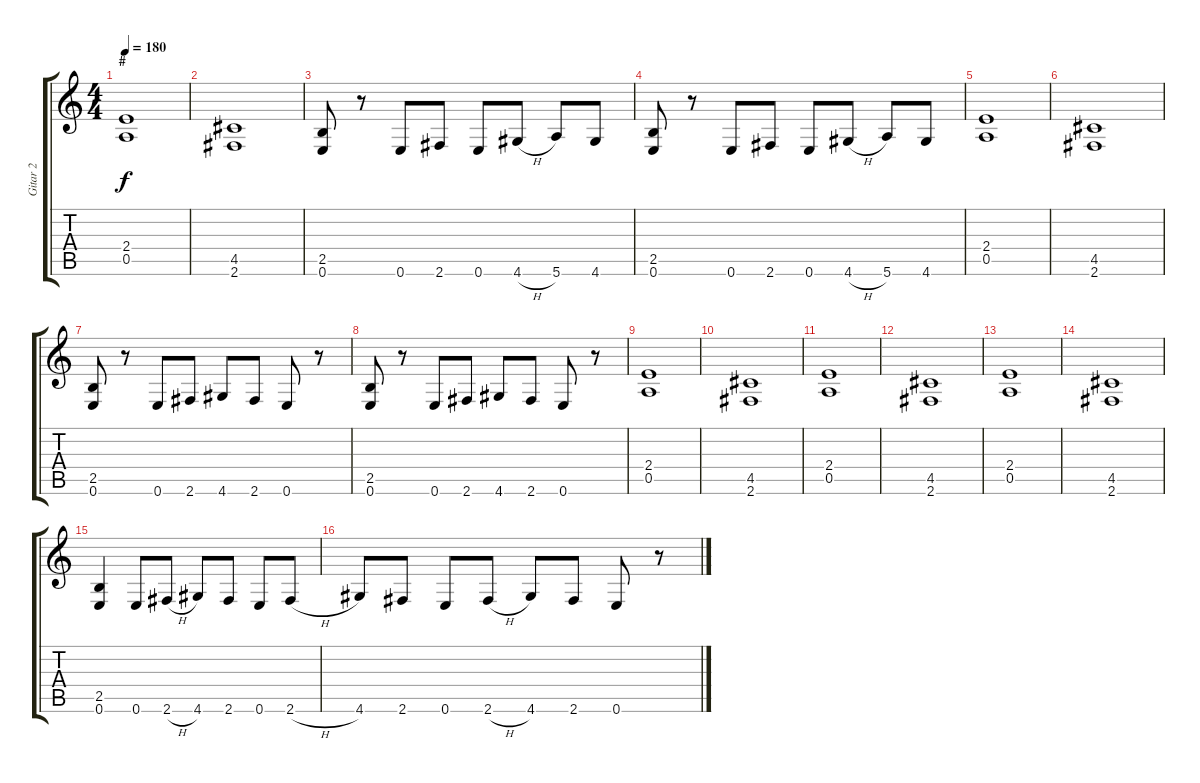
\track ("Gitar 2" "Gitar 2") {instrument overdrivenguitar}
\staff {score tabs}
\tuning (E4 B3 G3 D3 A2 E2) {hide}
\ts (4 4)
\section ("" "#")
\tempo 180
\clef g2
\ks c
(2.4 0.5).1{dy f} |
(4.5 2.6).1 |
(2.5 0.6).8 r.8 0.6.8 2.6.8 0.6.8 4.6{h}.8 5.6.8 4.6.8 |
(2.5 0.6).8 r.8 0.6.8 2.6.8 0.6.8 4.6{h}.8 5.6.8 4.6.8 |
(2.4 0.5).1 |
(4.5 2.6).1 |
(2.5 0.6).8 r.8 0.6.8 2.6.8 4.6.8 2.6.8 0.6.8 r.8 |
(2.5 0.6).8 r.8 0.6.8 2.6.8 4.6.8 2.6.8 0.6.8 r.8 |
(2.4 0.5).1 |
(4.5 2.6).1 |
(2.4 0.5).1 |
(4.5 2.6).1 |
(2.4 0.5).1 |
(4.5 2.6).1 |
(2.5 0.6).4 0.6.8 2.6{h}.8 4.6.8 2.6.8 0.6.8 2.6{h}.8 |
4.6.8 2.6.8 0.6.8 2.6{h}.8 4.6.8 2.6.8 0.6.8 r.8
